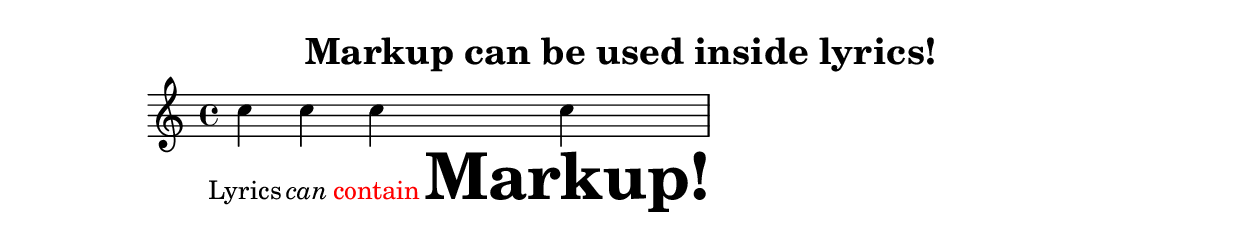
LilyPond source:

%% Do not edit this file; it is auto-generated from LSR http://lsr.dsi.unimi.it
%% This file is in the public domain.
\version "2.13.0"

\header {
  lsrtags = "text, vocal-music"

  texidoc = "
To format individual syllables in lyrics, use @code{\\markup @{ ....
@}} on these lyrics.

"
  doctitle = "Formatting lyrics syllables"
} % begin verbatim

% Tip taken from http://lists.gnu.org/archive/html/lilypond-user/2007-12/msg00215.html
\header {
  title = "Markup can be used inside lyrics!"
}

mel = \relative c'' { c4 c c c }
lyr = \lyricmode {
  Lyrics \markup { \italic "can" } \markup {\with-color #red "contain" }
  \markup {\fontsize #8 \bold "Markup!" }
}

<<
  \context Voice = melody \mel
  \context Lyrics \lyricsto melody \lyr
>>

